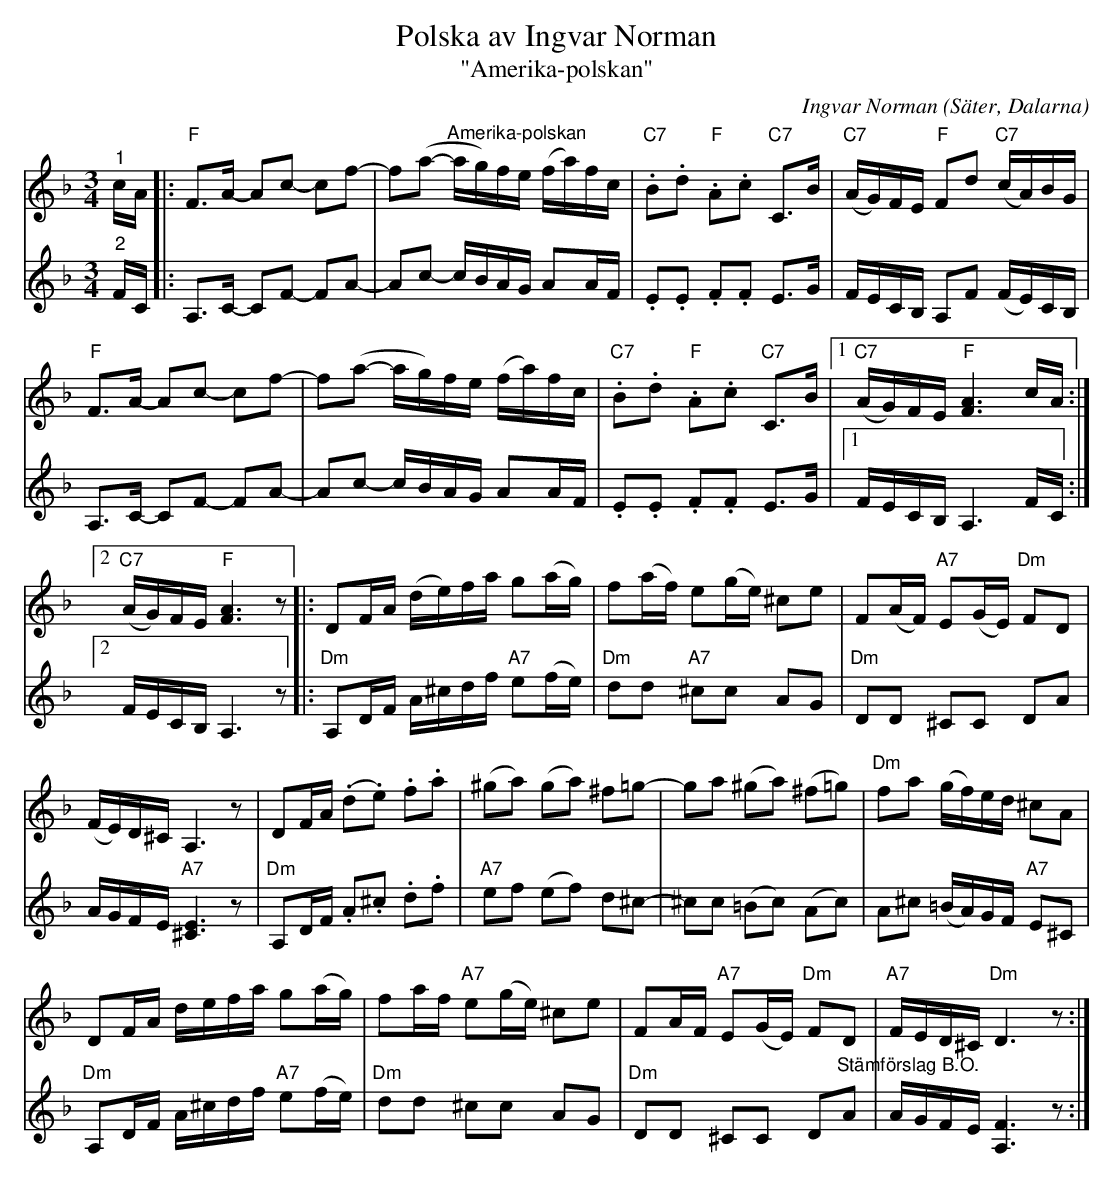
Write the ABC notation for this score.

X:1
T:Polska av Ingvar Norman
T:"Amerika-polskan"
C:Ingvar Norman
O:Säter, Dalarna
L:1/8
M:3/4
K:F
V:1
"^1" c/A/ |:"F" F>A- Ac- cf- | f(a-"^Amerika-polskan" a/g/)f/e/ (f/a/)f/c/ | "C7" .B.d"F" .A.c"C7" C>B |"C7" (A/G/)F/E/"F" Fd"C7" (c/A/)B/G/ |
"F" F>A- Ac- cf- | f(a- a/g/)f/e/ (f/a/)f/c/ |"C7" .B.d"F" .A.c"C7" C>B |1"C7" (A/G/)F/E/"F" [FA]3 c/A/ :|2
"C7" (A/G/)F/E/"F" [FA]3 z |: DF/A/ (d/e/)f/a/ g(a/g/) | f(a/f/) e(g/e/) ^ce | F(A/F/)"A7" E(G/E/)"Dm" FD |
(F/E/)D/^C/ A,3 z | DF/A/ (.d.e) .f.a | (^ga) (ga) ^f=g- | ga (^ga) (^f=g) |"Dm" fa (g/f/)e/d/ ^cA |
DF/A/ d/e/f/a/ g(a/g/) | fa/f/"A7" e(g/e/) ^ce | FA/F/"A7" E(G/E/)"Dm" FD |"A7" F/E/D/^C/"Dm" D3 z :|
V:2
"^2" F/C/ |: A,>C- CF- FA- | Ac- c/B/A/G/ AA/F/ | .E.E .F.F E>G | F/E/C/B,/ A,F (F/E/)C/B,/ |
A,>C- CF- FA- | Ac- c/B/A/G/ AA/F/ | .E.E .F.F E>G |1 F/E/C/B,/ A,3 F/C/ :|2
F/E/C/B,/ A,3 z |: "Dm" A,D/F/ A/^c/d/f/"A7" e(f/e/) |"Dm" dd"A7" ^cc AG |"Dm" DD ^CC DA |
A/G/F/E/"A7" [^CE]3 z |"Dm" A,D/F/ .A.^c .d.f |"A7" ef (ef) d^c- | ^cc (=Bc) (Ac) | A^c (=B/A/)G/F/"A7" E^C |
"Dm" A,D/F/ A/^c/d/f/"A7" e(f/e/) | "Dm" dd ^cc AG |"Dm" DD ^CC D"^Stämförslag B.O."A | A/G/F/E/ [A,F]3 z :|
